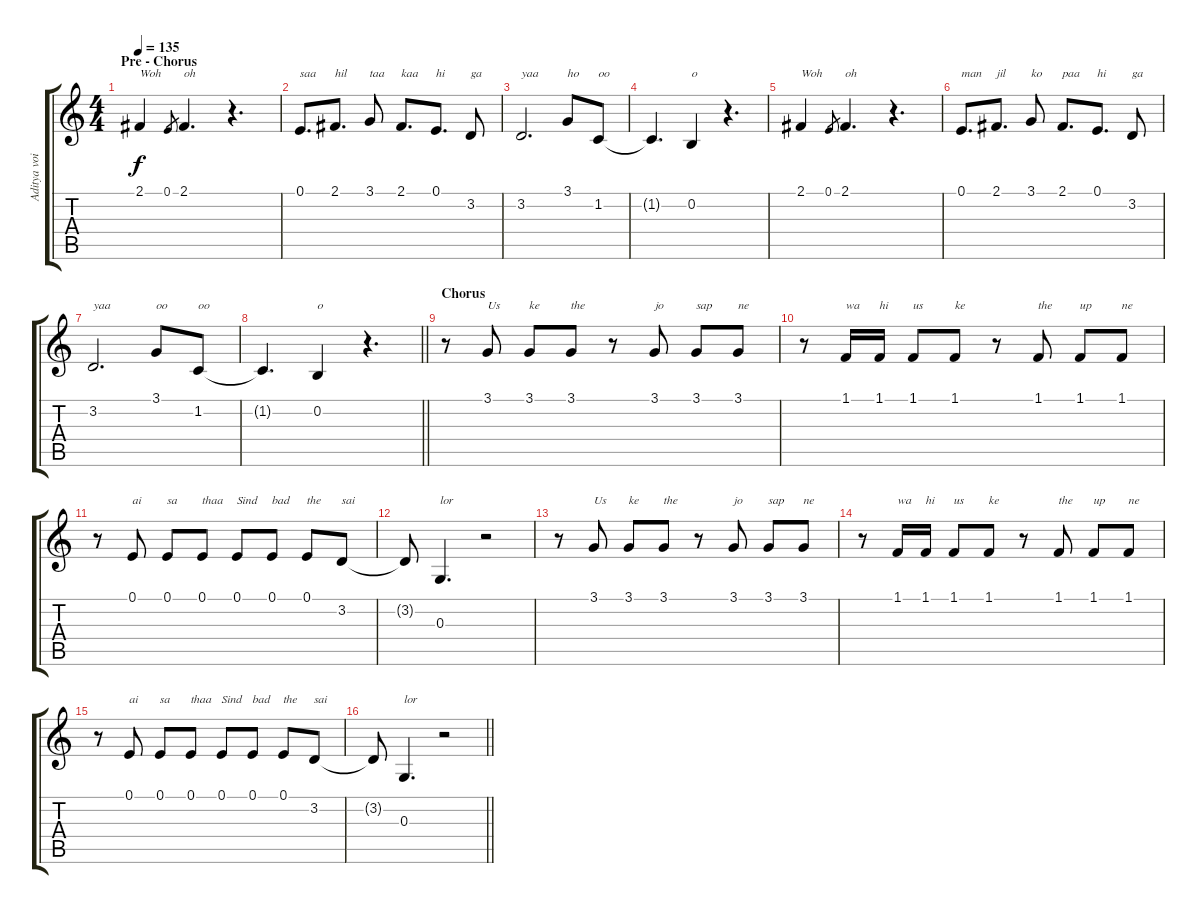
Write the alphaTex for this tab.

\track ("Aditya voice" "Aditya voi") {instrument sopranosax}
\staff {score tabs}
\tuning (E4 B3 G3 D3 A2 E2) {hide}
\ts (4 4)
\section ("" "Pre - Chorus")
\tempo 135
\clef g2
\ks c
2.1.4{txt "Woh" dy f} 0.1.8{gr} 2.1.4{d txt "oh"} r.4{d} |
0.1.8{d txt "saa"} 2.1.8{d txt "hil"} 3.1.8{txt "taa"} 2.1.8{d txt "kaa"} 0.1.8{d txt "hi"} 3.2.8{txt "ga"} |
3.2.2{d txt "yaa"} 3.1.8{txt "ho"} 1.2.8{txt "oo"} |
1.2{t}.4{d} 0.2.4{txt "o"} r.4{d} |
2.1.4{txt "Woh"} 0.1.8{gr} 2.1.4{d txt "oh"} r.4{d} |
0.1.8{d txt "man"} 2.1.8{d txt "jil"} 3.1.8{txt "ko"} 2.1.8{d txt "paa"} 0.1.8{d txt "hi"} 3.2.8{txt "ga"} |
3.2.2{d txt "yaa"} 3.1.8{txt "oo"} 1.2.8{txt "oo"} |
\barLineRight lightlight
1.2{t}.4{d} 0.2.4{txt "o"} r.4{d} |
\section ("" "Chorus")
r.8 3.1.8{txt "Us"} 3.1.8{txt "ke"} 3.1.8{txt "the"} r.8 3.1.8{txt "jo"} 3.1.8{txt "sap"} 3.1.8{txt "ne"} |
r.8 1.1.16{txt "wa"} 1.1.16{txt "hi"} 1.1.8{txt "us"} 1.1.8{txt "ke"} r.8 1.1.8{txt "the"} 1.1.8{txt "up"} 1.1.8{txt "ne"} |
r.8 0.1.8{txt "ai"} 0.1.8{txt "sa"} 0.1.8{txt "thaa"} 0.1.8{txt "Sind"} 0.1.8{txt "bad"} 0.1.8{txt "the"} 3.2.8{txt "sai"} |
3.2{t}.8 0.3.4{d txt "lor"} r.2 |
r.8 3.1.8{txt "Us"} 3.1.8{txt "ke"} 3.1.8{txt "the"} r.8 3.1.8{txt "jo"} 3.1.8{txt "sap"} 3.1.8{txt "ne"} |
r.8 1.1.16{txt "wa"} 1.1.16{txt "hi"} 1.1.8{txt "us"} 1.1.8{txt "ke"} r.8 1.1.8{txt "the"} 1.1.8{txt "up"} 1.1.8{txt "ne"} |
r.8 0.1.8{txt "ai"} 0.1.8{txt "sa"} 0.1.8{txt "thaa"} 0.1.8{txt "Sind"} 0.1.8{txt "bad"} 0.1.8{txt "the"} 3.2.8{txt "sai"} |
\barLineRight lightlight
3.2{t}.8 0.3.4{d txt "lor"} r.2
